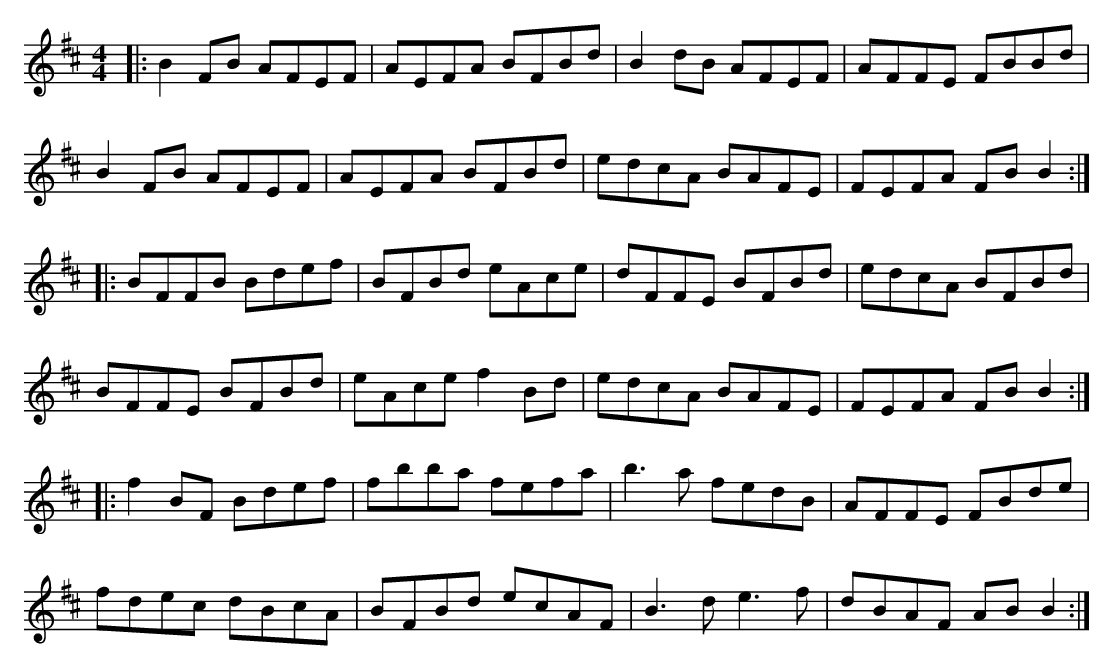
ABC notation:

X:1
M:4/4
K:Bmin
|:B2FB AFEF|AEFA BFBd|B2dB AFEF|AFFE FBBd|
B2FB AFEF|AEFA BFBd|edcA BAFE|FEFA FBB2:|
|:BFFB Bdef|BFBd eAce|dFFE BFBd|edcA BFBd|
BFFE BFBd|eAce f2Bd|edcA BAFE|FEFA FBB2:|
|:f2 BF Bdef|fbba fefa|b3a fedB|AFFE FBde|
fdec dBcA|BFBd ecAF|B3d e3f|dBAF AB B2:|
